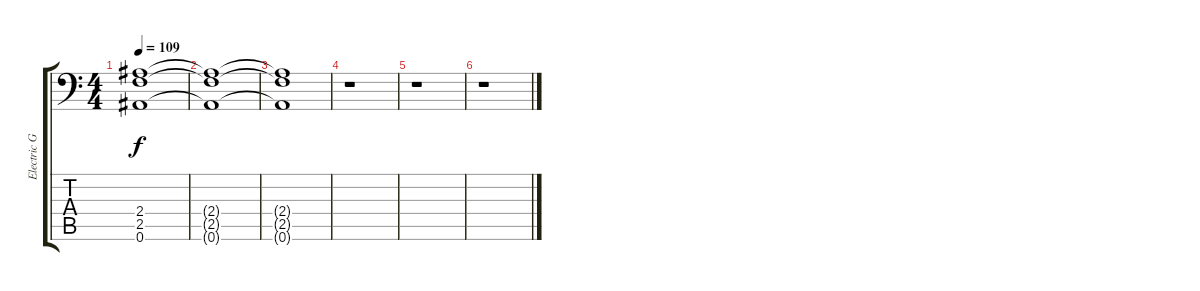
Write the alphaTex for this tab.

\track ("Electric Guitar 4" "Electric G") {instrument distortionguitar}
\staff {score tabs}
\tuning (Bb3 F3 Db3 Ab2 Eb2 Bb1) {hide}
\ts (4 4)
\tempo 109
\clef f4
\ks c
(2.4{t} 2.5{t} 0.6{t}).1{dy f volume 2} |
(2.4{t} 2.5{t} 0.6{t}).1 |
(2.4{t} 2.5{t} 0.6{t}).1{volume 0} |
r.1 |
r.1 |
r.1
